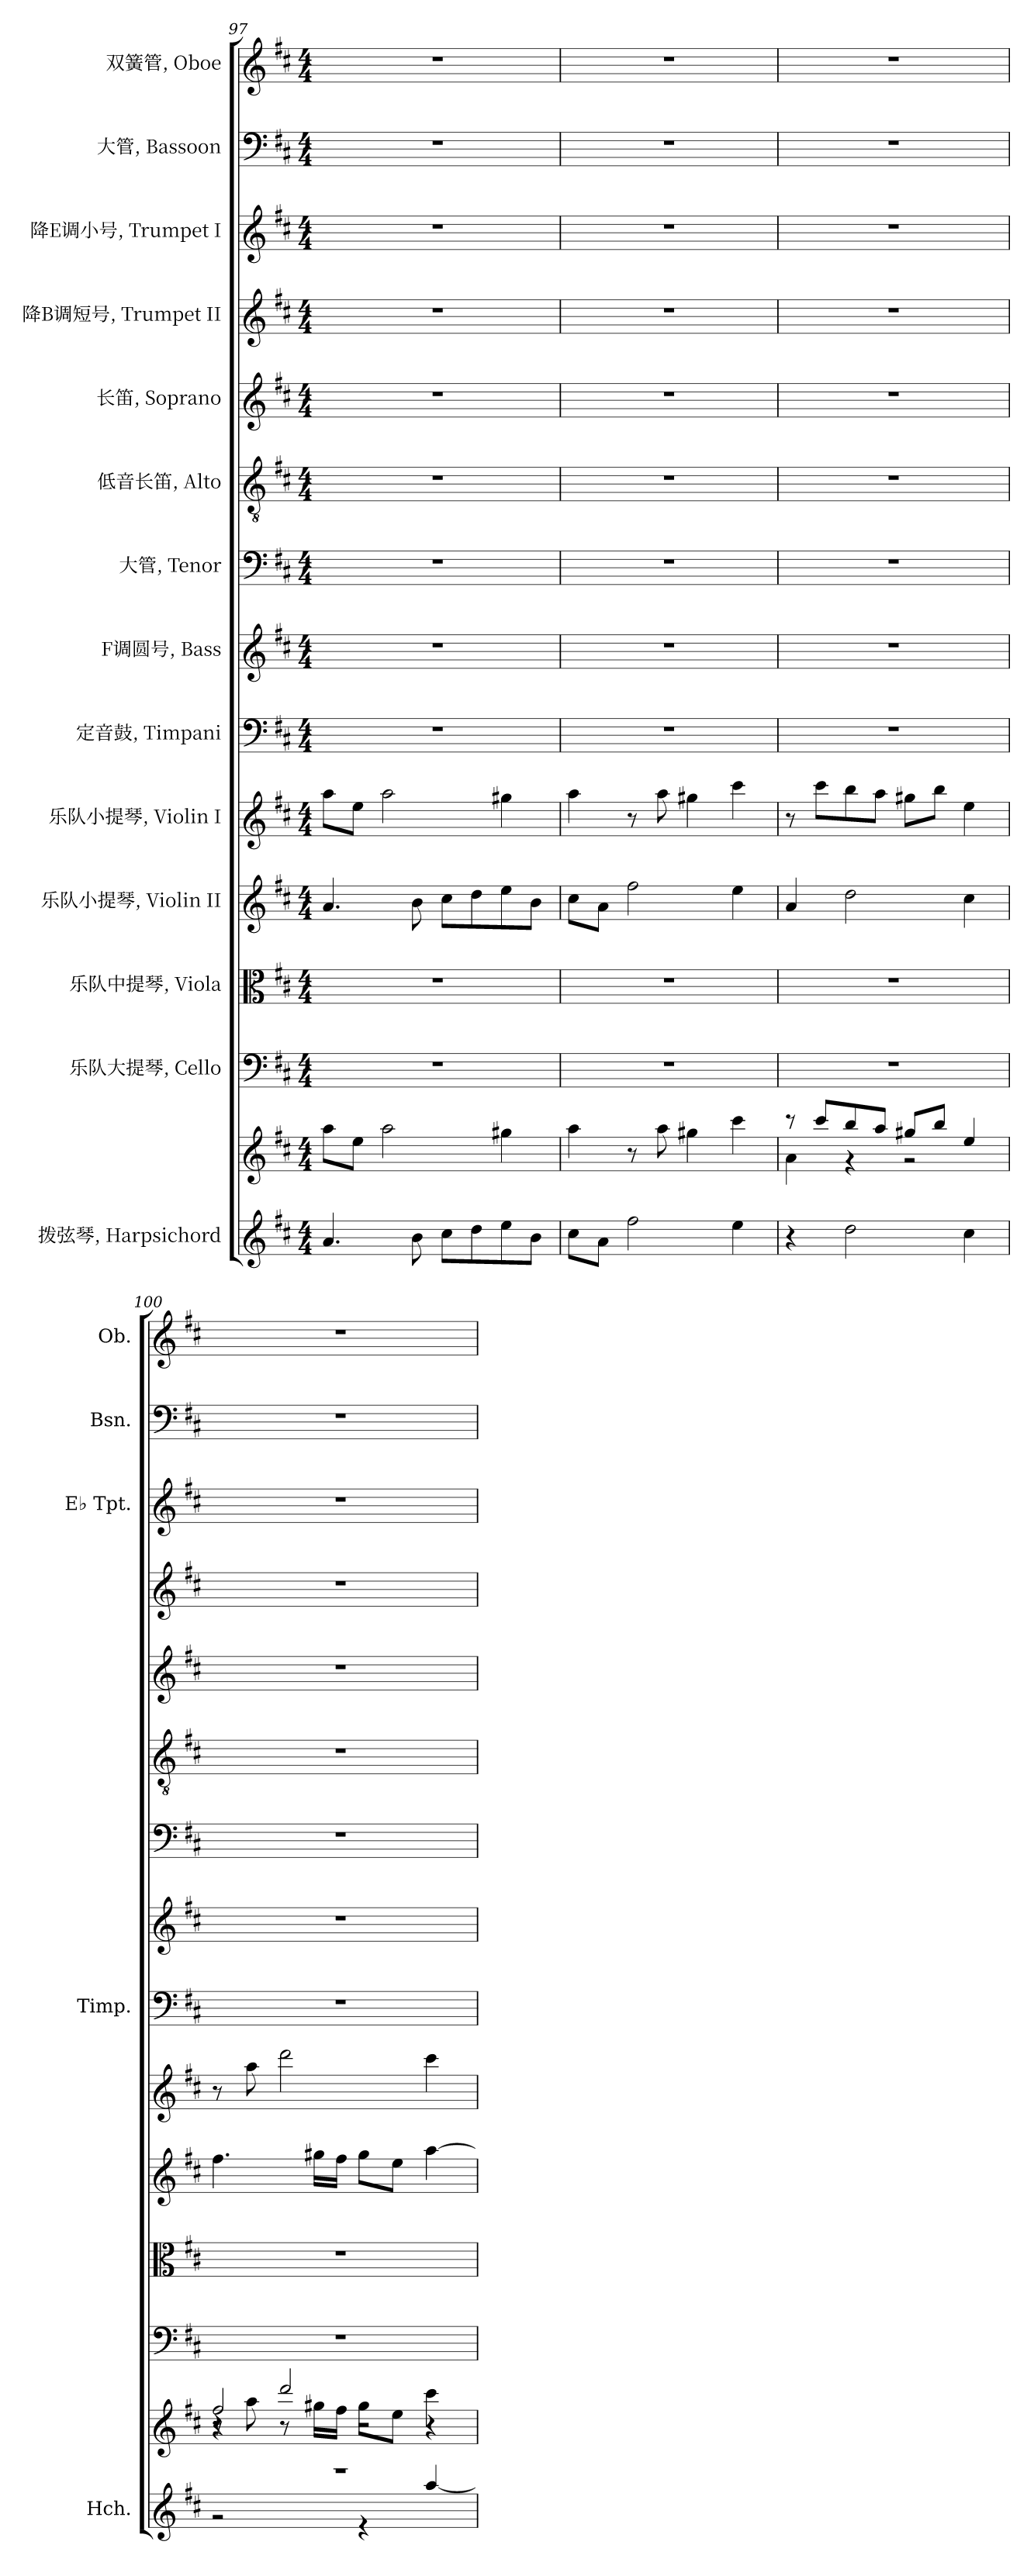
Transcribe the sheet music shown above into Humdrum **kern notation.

**kern	**kern	**kern	**kern	**kern	**kern	**kern	**kern	**kern	**kern	**kern	**kern	**kern	**kern	**kern
*part14	*part14	*part13	*part12	*part11	*part10	*part9	*part8	*part7	*part6	*part5	*part4	*part3	*part2	*part1
*staff15	*staff14	*staff13	*staff12	*staff11	*staff10	*staff9	*staff8	*staff7	*staff6	*staff5	*staff4	*staff3	*staff2	*staff1
*I"拨弦琴, Harpsichord	*	*I"乐队大提琴, Cello	*I"乐队中提琴, Viola	*I"乐队小提琴, Violin II	*I"乐队小提琴, Violin I	*I"定音鼓, Timpani	*I"F调圆号, Bass	*I"大管, Tenor	*I"低音长笛, Alto	*I"长笛, Soprano	*I"降B调短号, Trumpet II	*I"降E调小号, Trumpet I	*I"大管, Bassoon	*I"双簧管, Oboe
*I'Hch.	*	*	*	*	*	*I'Timp.	*	*	*	*	*	*I'E♭ Tpt.	*I'Bsn.	*I'Ob.
*clefG2	*clefG2	*clefF4	*clefC3	*clefG2	*clefG2	*clefF4	*clefG2	*clefF4	*clefGv2	*clefG2	*clefG2	*clefG2	*clefF4	*clefG2
*	*	*	*	*	*	*	*ITrd4c7	*	*	*	*ITrd1c2	*ITrd-2c-3	*	*
*k[f#c#]	*k[f#c#]	*k[f#c#]	*k[f#c#]	*k[f#c#]	*k[f#c#]	*k[f#c#]	*k[f#]	*k[f#c#]	*k[f#c#]	*k[f#c#]	*k[]	*k[b-]	*k[f#c#]	*k[f#c#]
*M4/4	*M4/4	*M4/4	*M4/4	*M4/4	*M4/4	*M4/4	*M4/4	*M4/4	*M4/4	*M4/4	*M4/4	*M4/4	*M4/4	*M4/4
=97	=97	=97	=97	=97	=97	=97	=97	=97	=97	=97	=97	=97	=97	=97
4.a/	8aa\L	1r	1r	4.a/	8aa\L	1r	1r	1r	1r	1r	1r	1r	1r	1r
.	8ee\J	.	.	.	8ee\J	.	.	.	.	.	.	.	.	.
.	2aa\	.	.	.	2aa\	.	.	.	.	.	.	.	.	.
8b\	.	.	.	8b\	.	.	.	.	.	.	.	.	.	.
8cc#\L	.	.	.	8cc#\L	.	.	.	.	.	.	.	.	.	.
8dd\	.	.	.	8dd\	.	.	.	.	.	.	.	.	.	.
8ee\	4gg#X\	.	.	8ee\	4gg#X\	.	.	.	.	.	.	.	.	.
8b\J	.	.	.	8b\J	.	.	.	.	.	.	.	.	.	.
=98	=98	=98	=98	=98	=98	=98	=98	=98	=98	=98	=98	=98	=98	=98
8cc#\L	4aa\	1r	1r	8cc#\L	4aa\	1r	1r	1r	1r	1r	1r	1r	1r	1r
8a\J	.	.	.	8a\J	.	.	.	.	.	.	.	.	.	.
2ff#\	8r	.	.	2ff#\	8r	.	.	.	.	.	.	.	.	.
.	8aa\	.	.	.	8aa\	.	.	.	.	.	.	.	.	.
.	4gg#X\	.	.	.	4gg#X\	.	.	.	.	.	.	.	.	.
4ee\	4ccc#\	.	.	4ee\	4ccc#\	.	.	.	.	.	.	.	.	.
!!LO:PB:g=z
=99	=99	=99	=99	=99	=99	=99	=99	=99	=99	=99	=99	=99	=99	=99
*	*^	*	*	*	*	*	*	*	*	*	*	*	*	*
4r	8r	4a\	1r	1r	4a/	8r	1r	1r	1r	1r	1r	1r	1r	1r	1r
.	8ccc#/L	.	.	.	.	8ccc#\L	.	.	.	.	.	.	.	.	.
2dd\	8bb/	4r	.	.	2dd\	8bb\	.	.	.	.	.	.	.	.	.
.	8aa/J	.	.	.	.	8aa\J	.	.	.	.	.	.	.	.	.
.	8gg#X/L	2r	.	.	.	8gg#X\L	.	.	.	.	.	.	.	.	.
.	8bb/J	.	.	.	.	8bb\J	.	.	.	.	.	.	.	.	.
4cc#\	4ee/	.	.	.	4cc#\	4ee\	.	.	.	.	.	.	.	.	.
=100	=100	=100	=100	=100	=100	=100	=100	=100	=100	=100	=100	=100	=100	=100	=100
*^	*	*^	*	*	*	*	*	*	*	*	*	*	*	*	*
1r	2r	4r	8r	2ff#/	1r	1r	4.ff#\	8r	1r	1r	1r	1r	1r	1r	1r	1r	1r
.	.	.	8aa\	.	.	.	.	8aa\	.	.	.	.	.	.	.	.	.
.	.	2ddd/	8r	.	.	.	.	2ddd\	.	.	.	.	.	.	.	.	.
.	.	.	16gg#X\LL	.	.	.	16gg#X\LL	.	.	.	.	.	.	.	.	.	.
.	.	.	16ff#\JJ	.	.	.	16ff#\JJ	.	.	.	.	.	.	.	.	.	.
.	4r	.	8gg#\L	2r	.	.	8gg#\L	.	.	.	.	.	.	.	.	.	.
.	.	.	8ee\J	.	.	.	8ee\J	.	.	.	.	.	.	.	.	.	.
.	[4aa/	4r	4ccc#\	.	.	.	[4aa\	4ccc#\	.	.	.	.	.	.	.	.	.
*v	*v	*	*	*	*	*	*	*	*	*	*	*	*	*	*	*	*
*	*v	*v	*v	*	*	*	*	*	*	*	*	*	*	*	*	*
=	=	=	=	=	=	=	=	=	=	=	=	=	=	=
*-	*-	*-	*-	*-	*-	*-	*-	*-	*-	*-	*-	*-	*-	*-
